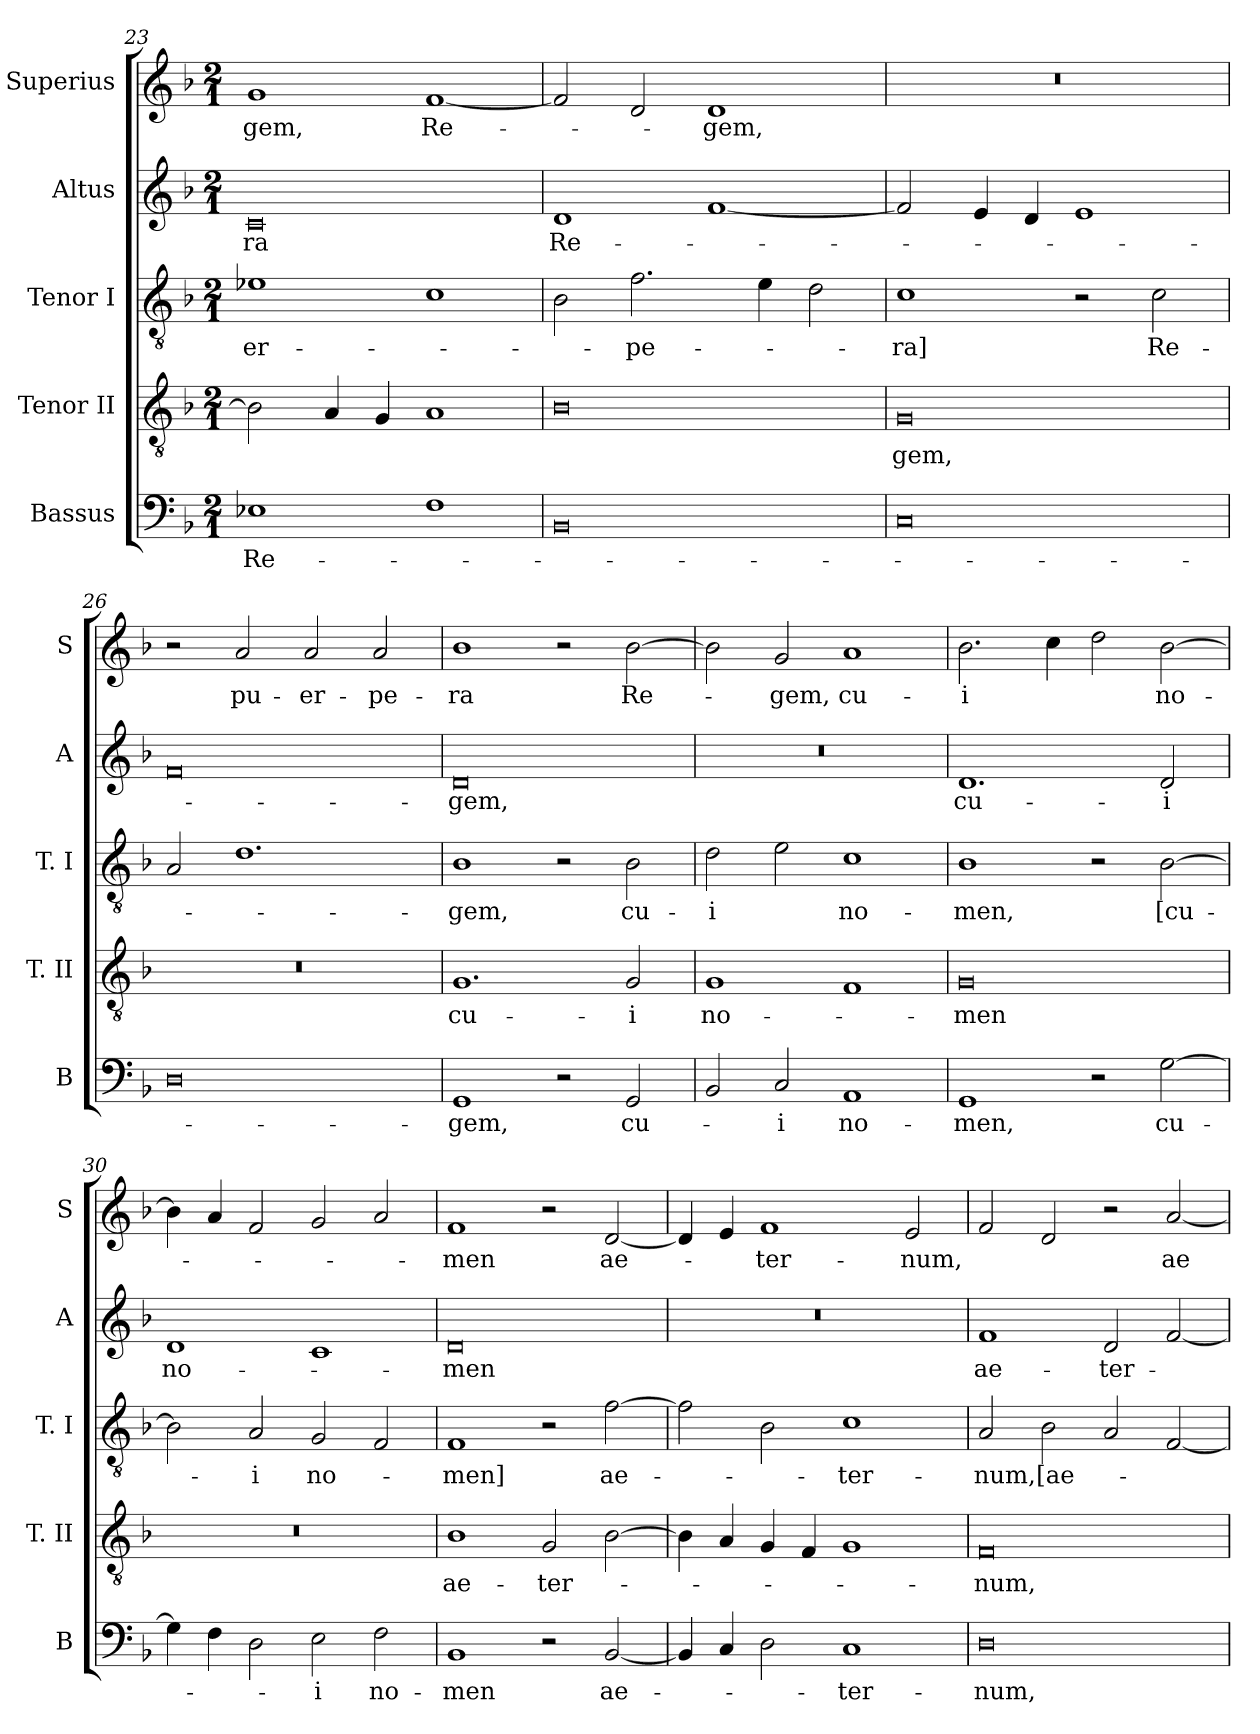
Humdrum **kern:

**kern	**text	**kern	**text	**kern	**text	**kern	**text	**kern	**text
*part5	*part5	*part4	*part4	*part3	*part3	*part2	*part2	*part1	*part1
*staff5	*staff5	*staff4	*staff4	*staff3	*staff3	*staff2	*staff2	*staff1	*staff1
*I"Bassus	*	*I"Tenor II	*	*I"Tenor I	*	*I"Altus	*	*I"Superius	*
*I'B	*	*I'T. II	*	*I'T. I	*	*I'A	*	*I'S	*
*clefF4	*	*clefGv2	*	*clefGv2	*	*clefG2	*	*clefG2	*
*k[b-]	*	*k[b-]	*	*k[b-]	*	*k[b-]	*	*k[b-]	*
*F:	*	*F:	*	*F:	*	*F:	*	*F:	*
*M2/1	*	*M2/1	*	*M2/1	*	*M2/1	*	*M2/1	*
=23	=23	=23	=23	=23	=23	=23	=23	=23	=23
1E-X	Re-	2B-]	.	1e-X	-er-	0c	-ra	1g	-gem,
.	.	4A	.	.	.	.	.	.	.
.	.	4G	.	.	.	.	.	.	.
1F	.	1A	.	1c	.	.	.	[1f	Re-
=24	=24	=24	=24	=24	=24	=24	=24	=24	=24
0BB-	.	0B-	.	2B-	.	1d	Re-	2f]	.
.	.	.	.	2.f	-pe-	.	.	2d	.
.	.	.	.	.	.	[1f	.	1d	-gem,
.	.	.	.	4e	.	.	.	.	.
.	.	.	.	2d	.	.	.	.	.
=25	=25	=25	=25	=25	=25	=25	=25	=25	=25
0C	.	0G	-gem,	1c	-ra]	2f]	.	0r	.
.	.	.	.	.	.	4e	.	.	.
.	.	.	.	.	.	4d	.	.	.
.	.	.	.	2r	.	1e	.	.	.
.	.	.	.	2c	Re-	.	.	.	.
=26	=26	=26	=26	=26	=26	=26	=26	=26	=26
0D	.	0r	.	2A	.	0f	.	2r	.
.	.	.	.	1.d	.	.	.	2a	pu-
.	.	.	.	.	.	.	.	2a	-er-
.	.	.	.	.	.	.	.	2a	-pe-
=27	=27	=27	=27	=27	=27	=27	=27	=27	=27
1GG	-gem,	1.G	cu-	1B-	-gem,	0d	-gem,	1b-	-ra
2r	.	.	.	2r	.	.	.	2r	.
2GG	cu-	2G	-i	2B-	cu-	.	.	[2b-	Re-
=28	=28	=28	=28	=28	=28	=28	=28	=28	=28
2BB-	.	1G	no-	2d	-i	0r	.	2b-]	.
2C	-i	.	.	2e	.	.	.	2g	-gem,
1AA	no-	1F	.	1c	no-	.	.	1a	cu-
=29	=29	=29	=29	=29	=29	=29	=29	=29	=29
1GG	-men,	0G	-men	1B-	-men,	1.d	cu-	2.b-	-i
.	.	.	.	.	.	.	.	4cc	.
2r	.	.	.	2r	.	.	.	2dd	.
[2G	cu-	.	.	[2B-	[cu-	2d	-i	[2b-	no-
=30	=30	=30	=30	=30	=30	=30	=30	=30	=30
4G]	.	0r	.	2B-]	.	1d	no-	4b-]	.
4F	.	.	.	.	.	.	.	4a	.
2D	.	.	.	2A	-i	.	.	2f	.
2E	-i	.	.	2G	no-	1c	.	2g	.
2F	no-	.	.	2F	.	.	.	2a	.
=31	=31	=31	=31	=31	=31	=31	=31	=31	=31
1BB-	-men	1B-	ae-	1F	-men]	0d	-men	1f	-men
2r	.	2G	-ter-	2r	.	.	.	2r	.
[2BB-	ae-	[2B-	.	[2f	ae-	.	.	[2d	ae-
=32	=32	=32	=32	=32	=32	=32	=32	=32	=32
4BB-]	.	4B-]	.	2f]	.	0r	.	4d]	.
4C	.	4A	.	.	.	.	.	4e	.
2D	.	4G	.	2B-	.	.	.	1f	-ter-
.	.	4F	.	.	.	.	.	.	.
1C	-ter-	1G	.	1c	-ter-	.	.	.	.
.	.	.	.	.	.	.	.	2e	-num,
=33	=33	=33	=33	=33	=33	=33	=33	=33	=33
0D	-num,	0F	-num,	2A	-num,	1f	ae-	2f	.
.	.	.	.	2B-	[ae-	.	.	2d	.
.	.	.	.	2A	.	2d	-ter-	2r	.
.	.	.	.	[2F	.	[2f	.	[2a	ae-
=	=	=	=	=	=	=	=	=	=
*-	*-	*-	*-	*-	*-	*-	*-	*-	*-
